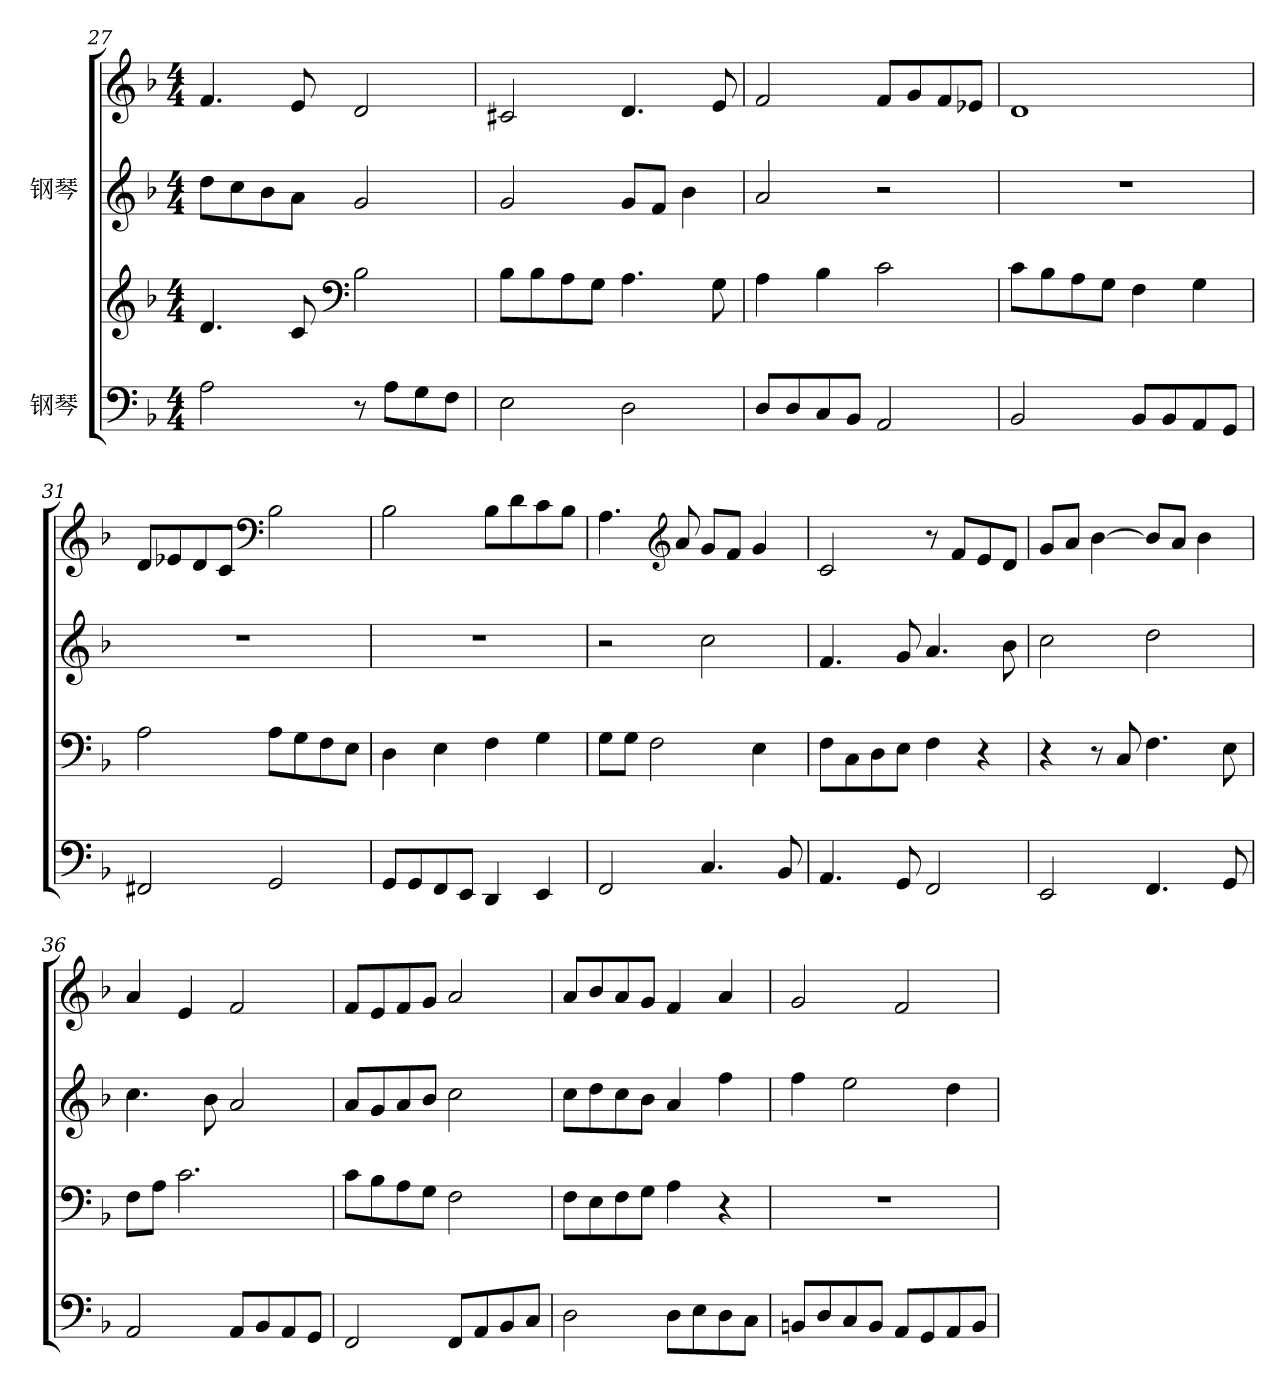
**kern	**kern	**kern	**kern
*part2	*part2	*part1	*part1
*staff4	*staff3	*staff2	*staff1
*I"钢琴	*	*I"钢琴	*
*clefF4	*clefG2	*clefG2	*clefG2
*k[b-]	*k[b-]	*k[b-]	*k[b-]
*M4/4	*M4/4	*M4/4	*M4/4
=27	=27	=27	=27
2A\	4.d/	8dd\L	4.f/
.	.	8cc\	.
.	.	8b-\	.
.	8c/	8a\J	8e/
*	*clefF4	*	*
8r	2B-\	2g/	2d/
8A\L	.	.	.
8G\	.	.	.
8F\J	.	.	.
=28	=28	=28	=28
2E\	8B-\L	2g/	2c#X/
.	8B-\	.	.
.	8A\	.	.
.	8G\J	.	.
2D\	4.A\	8g/L	4.d/
.	.	8f/J	.
.	.	4b-\	.
.	8G\	.	8e/
=29	=29	=29	=29
8D/L	4A\	2a/	2f/
8D/	.	.	.
8C/	4B-\	.	.
8BB-/J	.	.	.
2AA/	2c\	2r	8f/L
.	.	.	8g/
.	.	.	8f/
.	.	.	8e-X/J
!!LO:LB:g=z
=30	=30	=30	=30
2BB-/	8c\L	1r	1d
.	8B-\	.	.
.	8A\	.	.
.	8G\J	.	.
8BB-/L	4F\	.	.
8BB-/	.	.	.
8AA/	4G\	.	.
8GG/J	.	.	.
=31	=31	=31	=31
2FF#X/	2A\	1r	8d/L
.	.	.	8e-X/
.	.	.	8d/
.	.	.	8c/J
*	*	*	*clefF4
2GG/	8A\L	.	2B-\
.	8G\	.	.
.	8F\	.	.
.	8E\J	.	.
=32	=32	=32	=32
8GG/L	4D\	1r	2B-\
8GG/	.	.	.
8FF/	4E\	.	.
8EE/J	.	.	.
4DD/	4F\	.	8B-\L
.	.	.	8d\
4EE/	4G\	.	8c\
.	.	.	8B-\J
=33	=33	=33	=33
2FF/	8G\L	2r	4.A\
.	8G\J	.	.
.	2F\	.	.
*	*	*	*clefG2
.	.	.	8a/
4.C/	.	2cc\	8g/L
.	.	.	8f/J
.	4E\	.	4g/
8BB-/	.	.	.
!!LO:LB:g=z
=34	=34	=34	=34
4.AA/	8F\L	4.f/	2c/
.	8C\	.	.
.	8D\	.	.
8GG/	8E\J	8g/	.
2FF/	4F\	4.a/	8r
.	.	.	8f/L
.	4r	.	8e/
.	.	8b-\	8d/J
=35	=35	=35	=35
2EE/	4r	2cc\	8g/L
.	.	.	8a/J
.	8r	.	[4b-\
.	8C/	.	.
4.FF/	4.F\	2dd\	8b-/L]
.	.	.	8a/J
.	.	.	4b-\
8GG/	8E\	.	.
=36	=36	=36	=36
2AA/	8F\L	4.cc\	4a/
.	8A\J	.	.
.	2.c\	.	4e/
.	.	8b-\	.
8AA/L	.	2a/	2f/
8BB-/	.	.	.
8AA/	.	.	.
8GG/J	.	.	.
=37	=37	=37	=37
2FF/	8c\L	8a/L	8f/L
.	8B-\	8g/	8e/
.	8A\	8a/	8f/
.	8G\J	8b-/J	8g/J
8FF/L	2F\	2cc\	2a/
8AA/	.	.	.
8BB-/	.	.	.
8C/J	.	.	.
=38	=38	=38	=38
2D\	8F\L	8cc\L	8a/L
.	8E\	8dd\	8b-/
.	8F\	8cc\	8a/
.	8G\J	8b-\J	8g/J
8D\L	4A\	4a/	4f/
8E\	.	.	.
8D\	4r	4ff\	4a/
8C\J	.	.	.
!!LO:PB:g=z
=39	=39	=39	=39
8BBn/L	1r	4ff\	2g/
8D/	.	.	.
8C/	.	2ee\	.
8BB/J	.	.	.
8AA/L	.	.	2f/
8GG/	.	.	.
8AA/	.	4dd\	.
8BB/J	.	.	.
=	=	=	=
*-	*-	*-	*-
